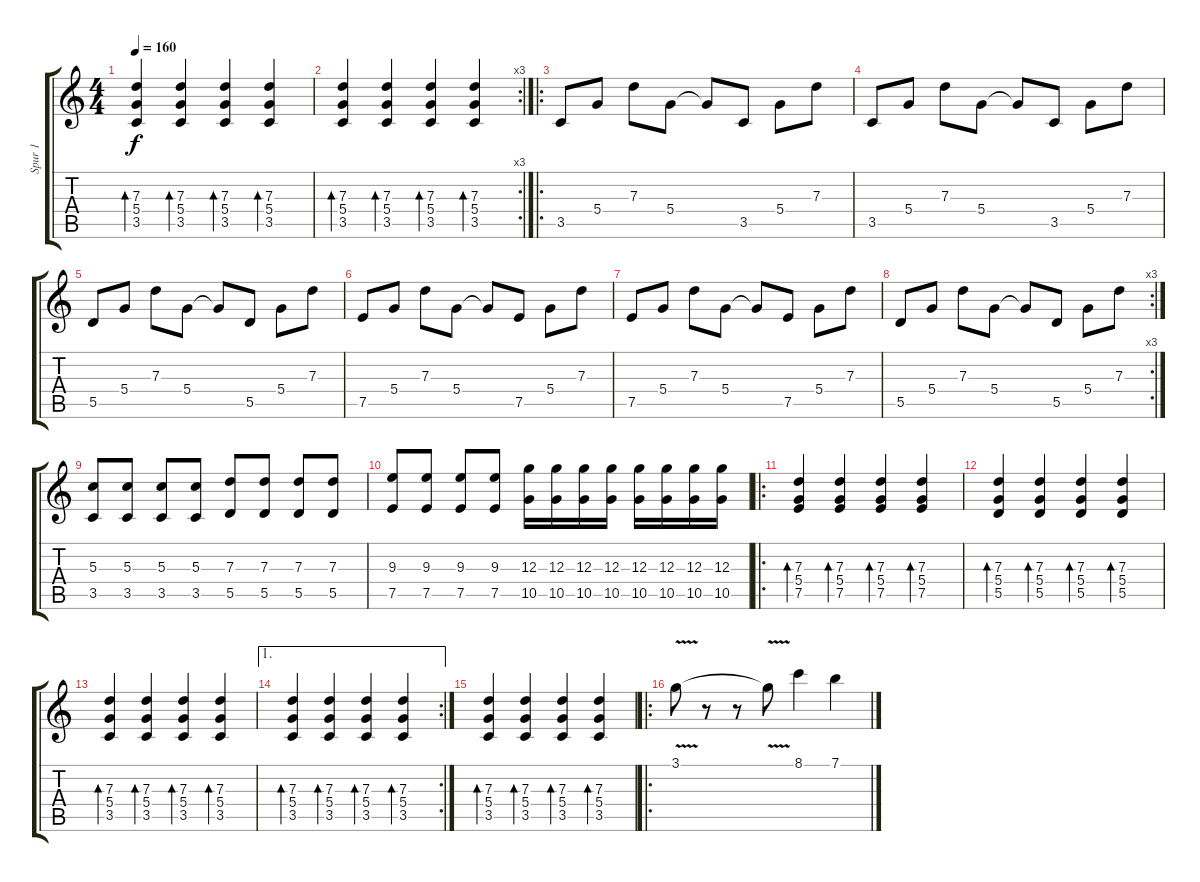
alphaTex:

\track ("Spur 1" "Spur 1") {instrument electricguitarclean}
\staff {score tabs}
\tuning (E4 B3 G3 D3 A2 E2) {hide}
\ts (4 4)
\tempo 160
\clef g2
\ks c
(7.3 5.4 3.5).4{bd 30 dy f} (7.3 5.4 3.5).4{bd 30} (7.3 5.4 3.5).4{bd 30} (7.3 5.4 3.5).4{bd 30} |
\rc 3
(7.3 5.4 3.5).4{bd 30} (7.3 5.4 3.5).4{bd 30} (7.3 5.4 3.5).4{bd 30} (7.3 5.4 3.5).4{bd 30} |
\ro
3.5.8{volume 16 instrument overdrivenguitar} 5.4.8 7.3.8 5.4.8 5.4{t}.8 3.5.8 5.4.8 7.3.8 |
3.5.8 5.4.8 7.3.8 5.4.8 5.4{t}.8 3.5.8 5.4.8 7.3.8 |
5.5.8 5.4.8 7.3.8 5.4.8 5.4{t}.8 5.5.8 5.4.8 7.3.8 |
7.5.8 5.4.8 7.3.8 5.4.8 5.4{t}.8 7.5.8 5.4.8 7.3.8 |
7.5.8 5.4.8 7.3.8 5.4.8 5.4{t}.8 7.5.8 5.4.8 7.3.8 |
\rc 3
5.5.8 5.4.8 7.3.8 5.4.8 5.4{t}.8 5.5.8 5.4.8 7.3.8 |
(5.3 3.5).8{instrument overdrivenguitar} (5.3 3.5).8 (5.3 3.5).8 (5.3 3.5).8 (7.3 5.5).8 (7.3 5.5).8 (7.3 5.5).8 (7.3 5.5).8 |
(9.3 7.5).8 (9.3 7.5).8 (9.3 7.5).8 (9.3 7.5).8 (12.3 10.5).16 (12.3 10.5).16 (12.3 10.5).16 (12.3 10.5).16 (12.3 10.5).16 (12.3 10.5).16 (12.3 10.5).16 (12.3 10.5).16 |
\ro
(7.3 5.4 7.5).4{bd 30 volume 16 instrument overdrivenguitar} (7.3 5.4 7.5).4{bd 30} (7.3 5.4 7.5).4{bd 30} (7.3 5.4 7.5).4{bd 30} |
(7.3 5.4 5.5).4{bd 30} (7.3 5.4 5.5).4{bd 30} (7.3 5.4 5.5).4{bd 30} (7.3 5.4 5.5).4{bd 30} |
(7.3 5.4 3.5).4{bd 30} (7.3 5.4 3.5).4{bd 30} (7.3 5.4 3.5).4{bd 30} (7.3 5.4 3.5).4{bd 30} |
\ae 1
\rc 2
(7.3 5.4 3.5).4{bd 30} (7.3 5.4 3.5).4{bd 30} (7.3 5.4 3.5).4{bd 30} (7.3 5.4 3.5).4{bd 30} |
(7.3 5.4 3.5).4{bd 30} (7.3 5.4 3.5).4{bd 30} (7.3 5.4 3.5).4{bd 30} (7.3 5.4 3.5).4{bd 30} |
\ro
3.1{v}.8{volume 16 balance 3 instrument overdrivenguitar} r.8 r.8 3.1{t}.8 8.1.4 7.1.4
